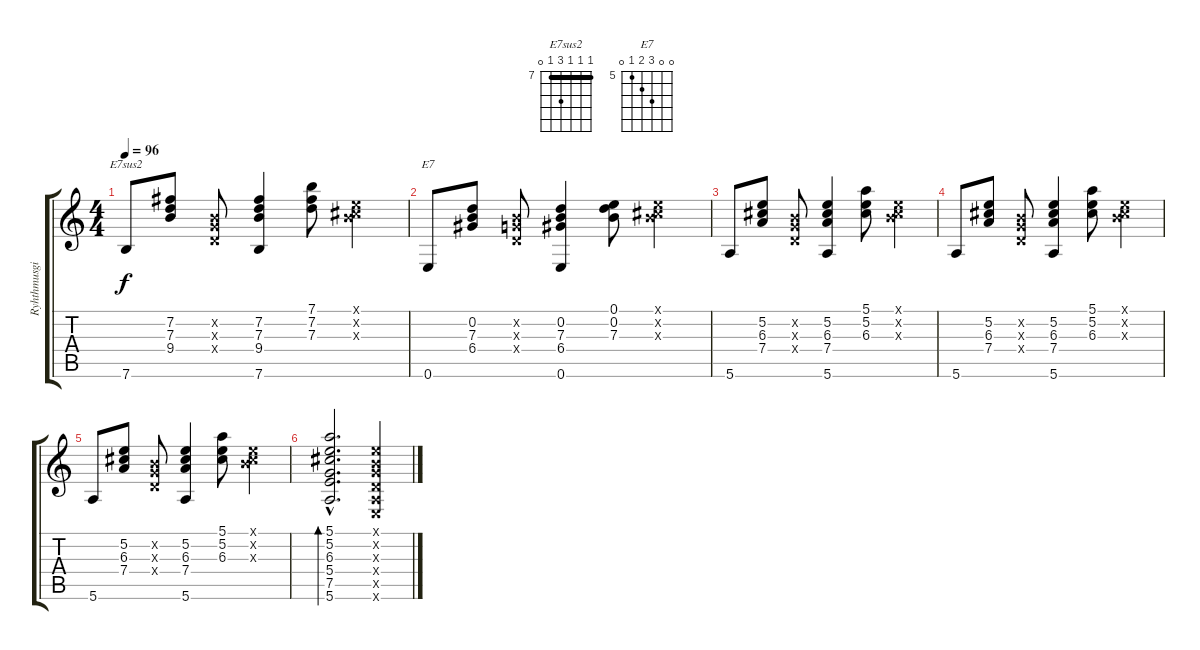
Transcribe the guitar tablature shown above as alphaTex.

\track ("Ryhthmusgitarre" "Ryhthmusgi") {instrument acousticguitarnylon}
\staff {score tabs}
\tuning (E4 B3 G3 D3 A2 E2) {hide}
\chord ("E7sus2" 7 7 7 9 7 0) {firstfret 7 barre 7}
\chord ("E7" 0 0 7 6 5 0) {firstfret 5}
\ts (4 4)
\tempo 96
\clef g2
\ks c
7.6.8{ch "E7sus2" dy f} (7.2 7.3 9.4).8 (0.2{x} 0.3{x} 0.4{x}).8 (7.2 7.3 9.4 7.6).4 (7.1 7.2 7.3).8 (0.1{x} 0.2{x} 6.3{x}).4 |
0.6.8{ch "E7"} (0.2 7.3 6.4).8 (0.2{x} 0.3{x} 0.4{x}).8 (0.2 7.3 6.4 0.6).4 (0.1 0.2 7.3).8 (0.1{x} 0.2{x} 6.3{x}).4 |
5.6.8 (5.2 6.3 7.4).8 (0.2{x} 0.3{x} 0.4{x}).8 (5.2 6.3 7.4 5.6).4 (5.1 5.2 6.3).8 (0.1{x} 0.2{x} 6.3{x}).4 |
5.6.8 (5.2 6.3 7.4).8 (0.2{x} 0.3{x} 0.4{x}).8 (5.2 6.3 7.4 5.6).4 (5.1 5.2 6.3).8 (0.1{x} 0.2{x} 6.3{x}).4 |
5.6.8 (5.2 6.3 7.4).8 (0.2{x} 0.3{x} 0.4{x}).8 (5.2 6.3 7.4 5.6).4 (5.1 5.2 6.3).8 (0.1{x} 0.2{x} 6.3{x}).4 |
(5.1{hac} 5.2{hac} 6.3{hac} 5.4{hac} 7.5{hac} 5.6{hac}).2{d bd 240} (0.1{x} 0.2{x} 0.3{x} 0.4{x} 0.5{x} 0.6{x}).4
